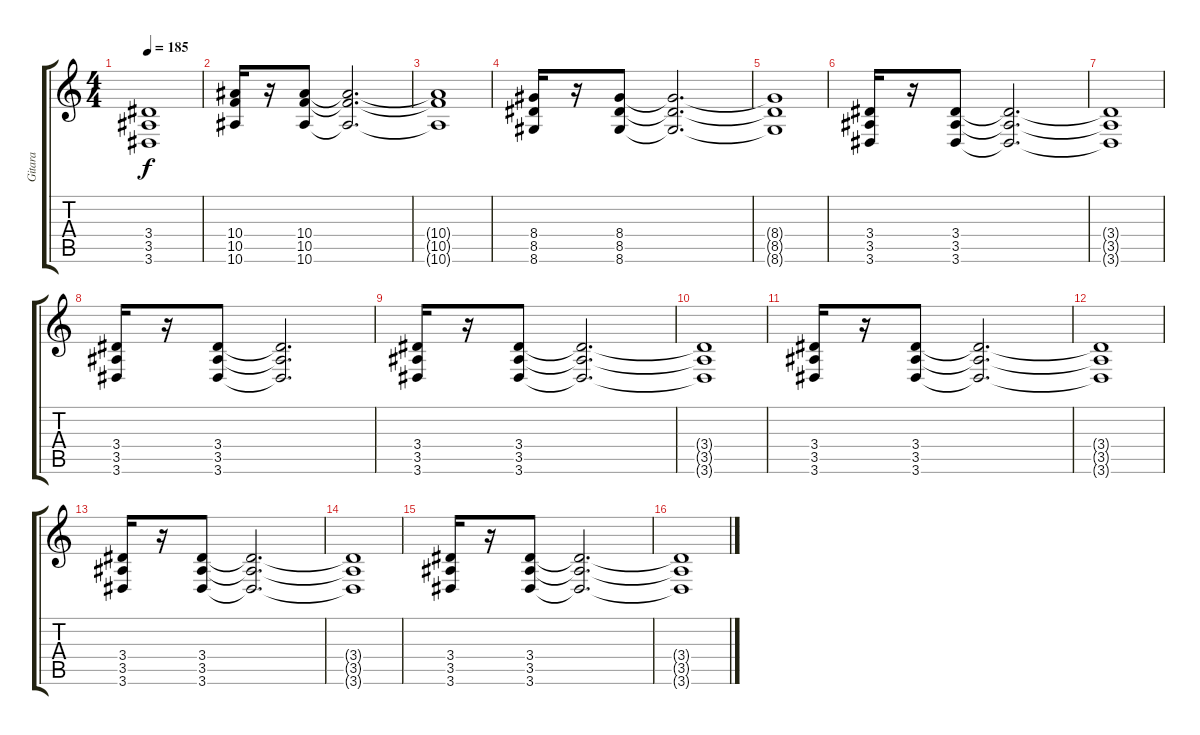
\track ("Gitara" "Gitara") {instrument distortionguitar}
\staff {score tabs}
\tuning (D4 A3 F3 C3 G2 C2) {hide}
\ts (4 4)
\tempo 185
\clef g2
\ks c
(3.4{t} 3.5{t} 3.6{t}).1{dy f} |
(10.4 10.5 10.6).16 r.16 (10.4 10.5 10.6).8 (10.4{t} 10.5{t} 10.6{t}).2{d} |
(10.4{t} 10.5{t} 10.6{t}).1 |
(8.4 8.5 8.6).16 r.16 (8.4 8.5 8.6).8 (8.4{t} 8.5{t} 8.6{t}).2{d} |
(8.4{t} 8.5{t} 8.6{t}).1 |
(3.4 3.5 3.6).16 r.16 (3.4 3.5 3.6).8 (3.4{t} 3.5{t} 3.6{t}).2{d} |
(3.4{t} 3.5{t} 3.6{t}).1 |
(3.4 3.5 3.6).16 r.16 (3.4 3.5 3.6).8 (3.4{t} 3.5{t} 3.6{t}).2{d} |
(3.4 3.5 3.6).16 r.16 (3.4 3.5 3.6).8 (3.4{t} 3.5{t} 3.6{t}).2{d} |
(3.4{t} 3.5{t} 3.6{t}).1 |
(3.4 3.5 3.6).16 r.16 (3.4 3.5 3.6).8 (3.4{t} 3.5{t} 3.6{t}).2{d} |
(3.4{t} 3.5{t} 3.6{t}).1 |
(3.4 3.5 3.6).16 r.16 (3.4 3.5 3.6).8 (3.4{t} 3.5{t} 3.6{t}).2{d} |
(3.4{t} 3.5{t} 3.6{t}).1 |
(3.4 3.5 3.6).16 r.16 (3.4 3.5 3.6).8 (3.4{t} 3.5{t} 3.6{t}).2{d} |
(3.4{t} 3.5{t} 3.6{t}).1
